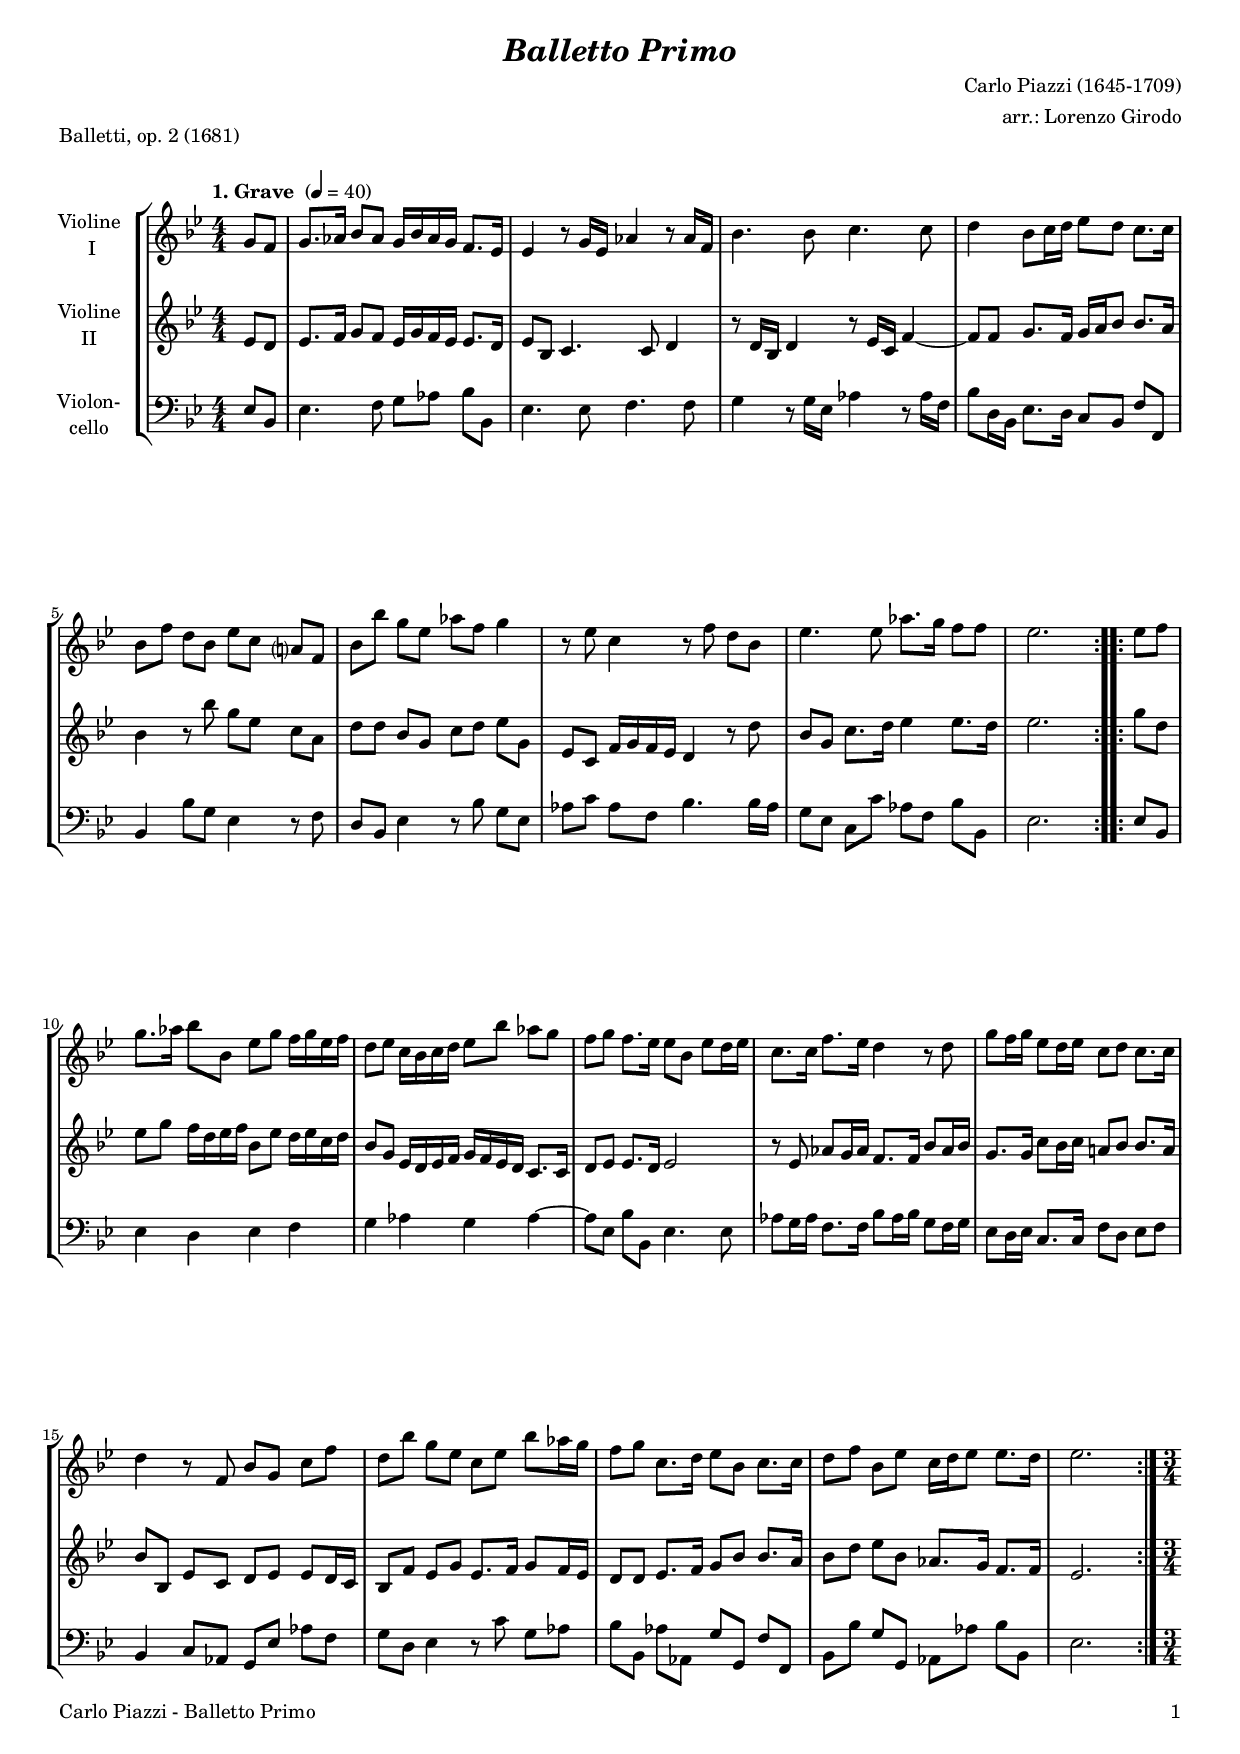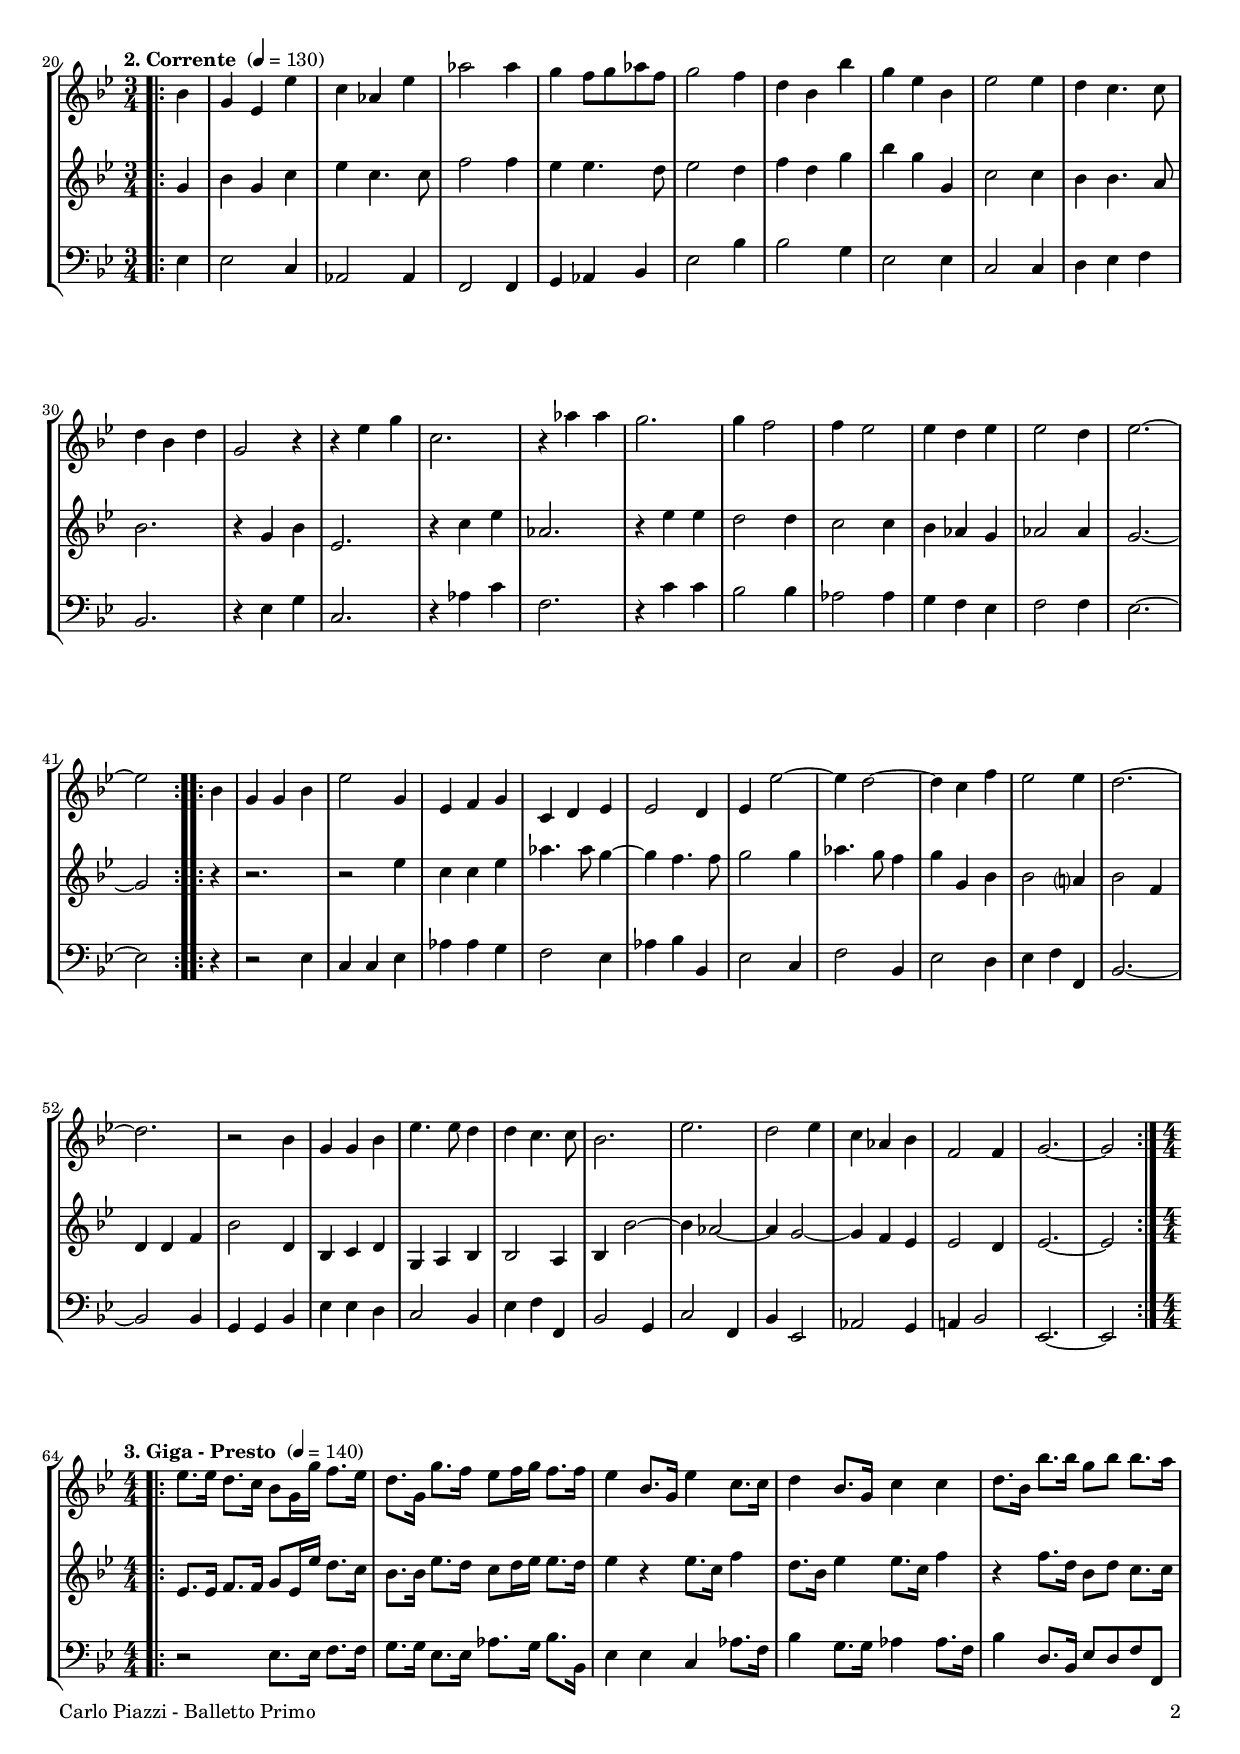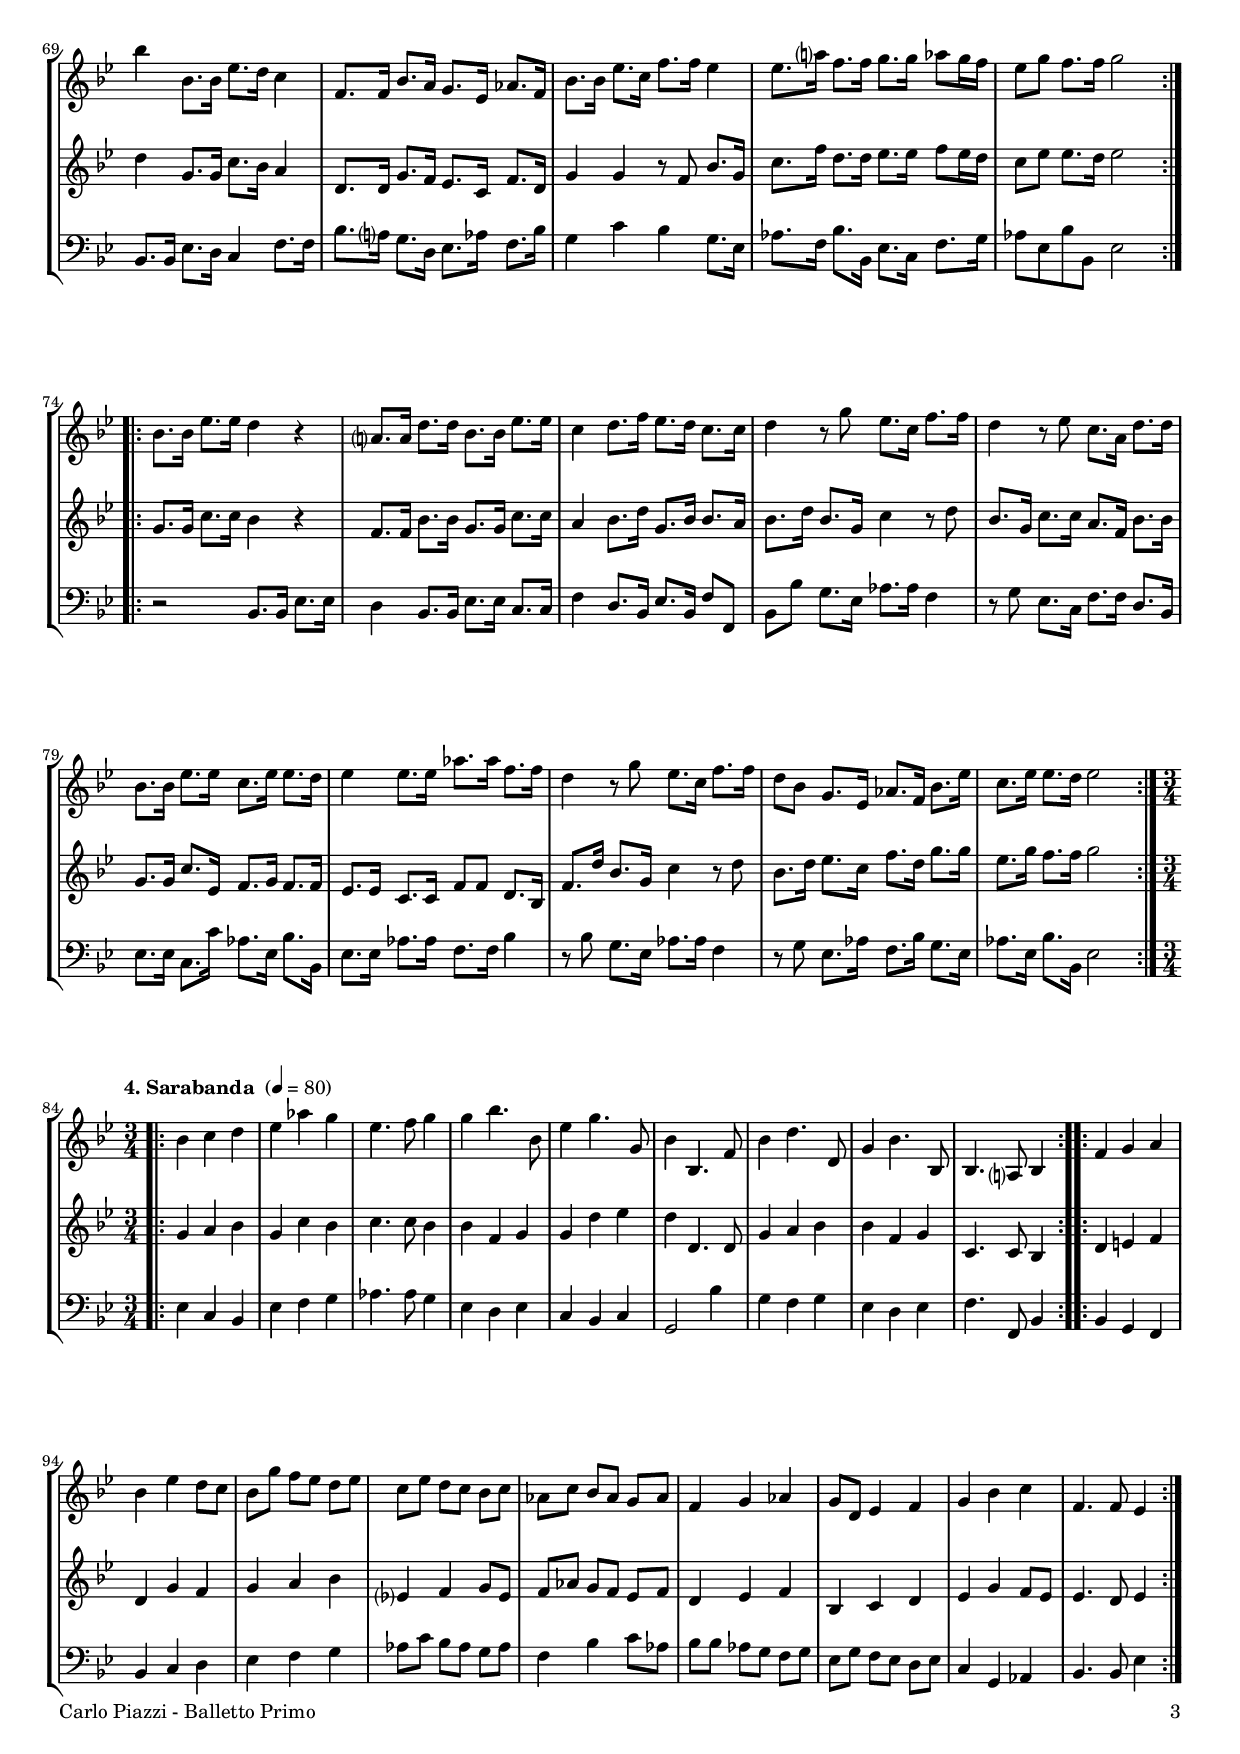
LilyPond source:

\version "2.20.2"
\include "deutsch.ly"

#(set-global-staff-size 17)

\header {
  title     = \markup \italic "Balletto Primo"
  composer  = "Carlo Piazzi (1645-1709)"
  arranger  = "arr.: Lorenzo Girodo"
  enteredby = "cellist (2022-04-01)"
  piece     = "Balletti, op. 2 (1681)"
}

voiceconsts = {
 \key b \major
 \time 4/4
 \clef "treble"
 \numericTimeSignature
 \compressEmptyMeasures
  % Set default beaming for all staves
%  \set Timing.beamExceptions = #'()
%  \set Timing.baseMoment     = #(ly:make-moment 1 4)
%  \set Timing.beatStructure  = #'(1 1 1 1) 
}

minstr = "harpsichord"
mihi = "clarinet"
%minstr = "accordion"
milo = "bassoon"

dolc = \markup \italic "dolce"
pf   = \markup \bold \italic "pf"

introa = { \tempo "1. Grave " 4=40
  % Set default beaming for all staves
  \set Timing.beamExceptions = #'()
  \set Timing.baseMoment     = #(ly:make-moment 1 4)
  \set Timing.beatStructure  = #'(1 1 1 1) 
}
introb = { \break \tempo "2. Corrente "      4=130 \time 3/4 }
introc = { \break \tempo "3. Giga - Presto " 4=140 \time 4/4 }
introd = { \break \tempo "4. Sarabanda "     4=80  \time 3/4 }

mivl = "violin"
mipz = "pizzicato strings"
miba = "cello"

va = \relative c'' {
  \voiceconsts

  \introa
  \repeat volta 2 {
    \partial 4 g8 f
    g8. as16 b8 as g16 b as g f8. es16
    es4 r8 g16 es as4 r8 as16 f

    b4. b8 c4. c8
    d4 b8 c16 d es8 d c8. c16
    b8 f' d b es c a? f

    b b' g es as f g4
    r8 es c4 r8 f d b
    es4. es8 as8. g16 f8 f
    es2.
  }
  \repeat volta 2 {
    es8 f
    g8. as16 b8 b, es8 g f16 g es f
    d8 es c16 b c d es8 b' as g
    f g f8. es16 es8 b es d16 es

    c8. c16 f8. es16 d4 r8 d
    g f16 g es8 d16 es c8 d c8. c16
    d4 r8 f, b g c f

    d b' g es c es b' as16 g
    f8 g c,8. d16 es8 b c8. c16
    d8 f b, es c16 d es8 es8. d16
    \partial 2. es2.
  }

  \introb
  \repeat volta 2 {
    \partial 4 b4
    g es es'
    c as es'
    as2 as4
    g f8 g as f
    g2 f4
    d b b'
    g es b
    es2 es4
    d c4. c8

    d4 b d
    g,2 r4
    r es' g
    c,2.
    r4 as' as
    g2.
    g4 f2
    f4 es2
    es4 d es
    es2 d4
    es2.~
    es2
  }
  \repeat volta 2 {
    b4
    g g b
    es2 g,4
    es f g
    c, d es
    es2 d4
    es es'2~
    es4 d2~
    d4 c f
    es2 es4
    
    d2.~
    d
    r2 b4
    g g b
    es4. es8 d4
    d c4. c8
    b2.
    es
    d2 es4
    c as b
    f2 f4

    g2.~
    \partial 2 g2
  }

  \introc
  \repeat volta 2 {
    es'8. es16 d8. c16 b8 g16 g' f8. es16
    d8. g,16 g'8. f16 es8 f16 g f8. f16
    es4 b8. g16 es'4 c8. c16

    d4 b8. g16 c4 c
    d8. b16 b'8. b16 g8 b b8. a16
    b4 b,8. b16 es8. d16 c4
    f,8. f16 b8. a16 g8. es16 as8. f16

    b8. b16 es8. c16 f8. f16 es4
    es8. a?16 f8. f16 g8. g16 as8 g16 f
    es8 g f8. f16 g2
  }
  \repeat volta 2 {
    b,8. b16 es8. es16 d4 r

    a?8. a16 d8. d16 b8. b16 es8. es16
    c4 d8. f16 es8. d16 c8. c16
    d4 r8 g es8. c16 f8. f16
    d4 r8 es c8. a16 d8. d16

    b8. b16 es8. es16 c8. es16 es8. d16
    es4 es8. es16 as8. as16 f8. f16
    d4 r8 g es8. c16 f8. f16

    d8 b g8. es16 as8. f16 b8. es16
    c8. es16 es8. d16 es2
  }
  
  \introd
  \repeat volta 2 {
    b4 c d
    es as g
    es4. f8 g4
    g b4. b,8

    es4 g4. g,8
    b4 b,4. f'8
    b4 d4. d,8
    g4 b4. b,8
    b4. a?8 b4
  }
  \repeat volta 2 {
    f' g a
    b es d8 c
    b g' f[ es] d es

    c es d[ c] b c
    as c b[ as] g as
    f4 g as
    g8 d es4 f
    g b c
    f,4. f8 es4
  }
}

vb = \relative c' {
  \voiceconsts

  \introa
  \repeat volta 2 {
    \partial 4 es8 d
    es8. f16 g8 f es16 g f es es8. d16
    es8 b c4. c8 d4

    r8 d16 b d4 r8 es16 c f4~
    f8 f g8. f16 g a b8 b8. a16
    b4 r8 b' g es c a

    d d b g c d es g,
    es c f16 g f es d4 r8 d'
    b g c8. d16 es4 es8. d16
    es2.
  }
  \repeat volta 2 {
    g8 d
    es g f16 d es f b,8 es d16 es c d
    b8 g es16 d es f g f es d c8. c16
    d8 es es8. d16 es2

    r8 es as g16 as f8. f16 b8 as16 b
    g8. g16 c8 b16 c a!8 b b8. a16
    b8 b, es c d es es d16 c

    b8 f' es g es8. f16 g8 f16 es
    d8 d es8. f16 g8 b b8. a16
    b8 d es b as8. g16 f8. f16
    \partial 2. es2.
  }
 
  \introb
  \repeat volta 2 {
    \partial 4 g4
    b g c
    es c4. c8
    f2 f4
    es es4. d8
    es2 d4
    f d g
    b g g,
    c2 c4
    b b4. a8

    b2.
    r4 g b
    es,2.
    r4 c' es
    as,2.
    r4 es' es
    d2 d4
    c2 c4
    b as g
    as2 as4
    g2.~

    g2
  }
  \repeat volta 2 {
    r4
    r2.
    r2 es'4
    c c es
    as4. as8 g4~
    g f4. f8
    g2 g4
    as4. g8 f4
    g g, b
    b2 a?4

    b2 f4
    d d f
    b2 d,4
    b c d
    g, a b
    b2 a4
    b b'2~
    b4 as2~
    as4 g2~
    g4 f es
    es2 d4

    es2.~
    \partial 2 es2
  }

  \introc
  \repeat volta 2 {
    es8. es16 f8. f16 g8 es16 es' d8. c16
    b8. b16 es8. d16 c8 d16 es es8. d16
    es4 r es8. c16 f4

    d8. b16 es4 es8. c16 f4
    r f8. d16 b8 d c8. c16
    d4 g,8. g16 c8. b16 a4
    d,8. d16 g8. f16 es8. c16 f8. d16

    g4 g r8 f b8. g16
    c8. f16 d8. d16 es8. es16 f8 es16 d
    c8 es es8. d16 es2
  }
  \repeat volta 2 {
    g,8. g16 c8. c16 b4 r

    f8. f16 b8. b16 g8. g16 c8. c16
    a4 b8. d16 g,8. b16 b8. a16
    b8. d16 b8. g16 c4 r8 d
    b8. g16 c8. c16 a8. f16 b8. b16

    g8. g16 c8. es,16 f8. g16 f8. f16
    es8. es16 c8. c16 f8 f d8. b16
    f'8. d'16 b8. g16 c4 r8 d

    b8. d16 es8. c16 f8. d16 g8. g16
    es8. g16 f8. f16 g2
  }

  \introd
  \repeat volta 2 {
    g,4 a b
    g c b
    c4. c8 b4
    b f g

    g d' es
    d d,4. d8
    g4 a b
    b f g
    c,4. c8 b4
  }
  \repeat volta 2 {
    d e f
    d g f
    g a b

    es,? f g8 es
    f as g[ f] es f
    d4 es f
    b, c d
    es g f8 es
    es4. d8 es4
  }
}

vc = \relative c {
  \voiceconsts
  \clef "bass"
  
  \introa
  \repeat volta 2 {
    \partial 4 es8 b
    es4. f8 g as b b,
    es4. es8 f4. f8

    g4 r8 g16 es as4 r8 as16 f
    b8 d,16 b es8. d16 c8 b f' f,
    b4 b'8 g es4 r8 f

    d b es4 r8 b' g es
    as c as f b4. b16 as
    g8 es c c' as f b b,
    es2.
  }
  \repeat volta 2 {
    es8 b
    es4 d es f
    g as g as~
    as8 es b' b, es4. es8

    as8 g16 as f8. f16 b8 as16 b g8 f16 g
    es8 d16 es c8. c16 f8 d es f
    b,4 c8 as g es' as f

    g d es4 r8 c' g as
    b b, as' as, g' g, f' f,
    b b' g g, as as' b b,
    \partial 2. es2.
  }
  
  \introb
  \repeat volta 2 {
    \partial 4 es4
    es2 c4
    as2 as4
    f2 f4
    g as b
    es2 b'4
    b2 g4
    es2 es4
    c2 c4
    d es f

    b,2.
    r4 es g
    c,2.
    r4 as' c
    f,2.
    r4 c' c
    b2 b4
    as2 as4
    g f es
    f2 f4
    es2.~

    es2
  }
  \repeat volta 2 {
    r4
    r2 es4
    c c es
    as as g
    f2 es4
    as b b,
    es2 c4
    f2 b,4
    es2 d4
    es f f,

    b2.~
    b2 b4
    g g b
    es es d
    c2 b4
    es f f,
    b2 g4
    c2 f,4
    b es,2
    as g4
    a! b2

    es,2.~
    \partial 2 es2
  }

  \introc
  \repeat volta 2 {
    r es'8. es16 f8. f16
    g8. g16 es8. es16 as8. g16 b8. b,16
    es4 es c as'8. f16

    b4 g8. g16 as4 as8. f16
    b4 d,8. b16 es8 d f f,
    b8. b16 es8. d16 c4 f8. f16
    b8. a?16 g8. d16 es8. as16 f8. b16

    g4 c b g8. es16
    as8. f16 b8. b,16 es8. c16 f8. g16
    as8 es b' b, es2
  }
  \repeat volta 2 {
    r b8. b16 es8. es16

    d4 b8. b16 es8. es16 c8. c16
    f4 d8. b16 es8. b16 f'8 f,
    b b' g8. es16 as8. as16 f4
    r8 g es8. c16 f8. f16 d8. b16

    es8. es16 c8. c'16 as8. es16 b'8. b,16
    es8. es16 as8. as16 f8. f16 b4
    r8 b g8. es16 as8. as16 f4

    r8 g es8. as16 f8. b16 g8. es16
    as8. es16 b'8. b,16 es2
  }

  \introd
  \repeat volta 2 {
    es4 c b
    es f g
    as4. as8 g4
    es d es

    c b c
    g2 b'4
    g f g
    es d es
    f4. f,8 b4
  }
  \repeat volta 2 {
    b g f
    b c d
    es f g

    as8 c b[ as] g as
    f4 b c8 as
    b b as[ g] f g
    es g f[ es] d es
    c4 g as
    b4. b8 es4
  }
}


music = \new StaffGroup <<
      \new Staff {
        \set Staff.midiInstrument = \mivl
        \set Staff.instrumentName = \markup \center-column { "Violine" " I" }
        \transpose b b { \va }
      }
      
      \new Staff {
        \set Staff.midiInstrument = \mivl
        \set Staff.instrumentName = \markup \center-column { "Violine" "II" }
        \transpose b b { \vb }
      }
      
      \new Staff {
        \set Staff.midiInstrument = \miba
        \set Staff.instrumentName = \markup \center-column { "Violon-" "cello" }
        \transpose b b { \vc }
      }
>>

\book {
   \paper {
    print-page-number = ##t
    print-first-page-number = ##t
    ragged-last-bottom = ##f
    oddHeaderMarkup = \markup \null
    evenHeaderMarkup = \markup \null
    oddFooterMarkup = \markup {
      \fill-line {
%        \on-the-fly #print-page-number-check-first
        "Carlo Piazzi - Balletto Primo" \fromproperty #'page:page-number-string
      }
    }
    evenFooterMarkup = \oddFooterMarkup
  } \score {
    \music
    \layout {}
  }

  \score {
    \unfoldRepeats \music

    \midi {
      \context {
        \Score
      }
    }
  }
}